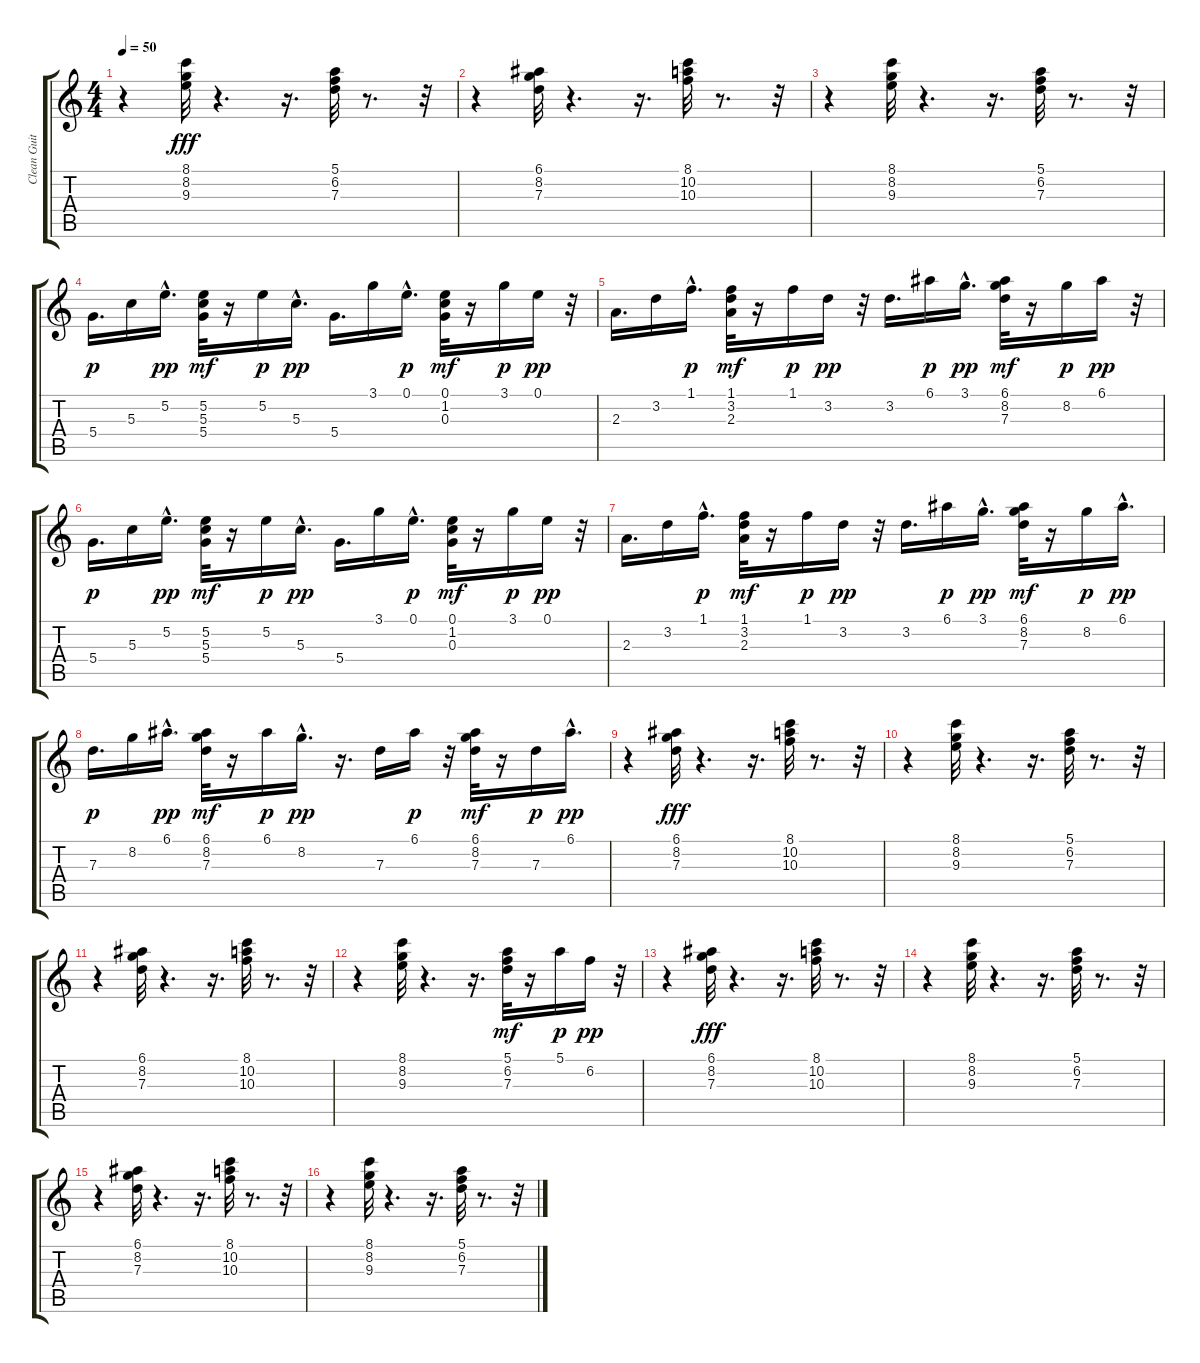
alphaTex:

\track ("Clean Guitar" "Clean Guit") {instrument electricguitarclean}
\staff {score tabs}
\tuning (E4 B3 G3 D3 A2 E2) {hide}
\ts (4 4)
\tempo 50
\clef g2
\ks c
r.4{dy fff} (8.1 8.2 9.3).32 r.4{d} r.16{d} (5.1 6.2 7.3).32 r.8{d} r.32 |
r.4 (6.1 8.2 7.3).32 r.4{d} r.16{d} (8.1 10.2 10.3).32 r.8{d} r.32 |
r.4 (8.1 8.2 9.3).32 r.4{d} r.16{d} (5.1 6.2 7.3).32 r.8{d} r.32 |
5.4.16{d dy p balance 0 instrument electricguitarclean} 5.3.16 5.2{hac}.16{d dy pp} (5.2 5.3 5.4).32{dy mf balance 16} r.16 5.2.16{dy p balance 0} 5.3{hac}.16{d dy pp} 5.4.16{d} 3.1.16 0.1{hac}.16{d dy p} (0.1 1.2 0.3).32{dy mf balance 16} r.16 3.1.16{dy p balance 0} 0.1.16{dy pp} r.32 |
2.3.16{d} 3.2.16 1.1{hac}.16{d dy p} (1.1 3.2 2.3).32{dy mf balance 16} r.16 1.1.16{dy p balance 0} 3.2.16{dy pp} r.32 3.2.16{d} 6.1.16{dy p} 3.1{hac}.16{d dy pp} (6.1 8.2 7.3).32{dy mf balance 16} r.16 8.2.16{dy p balance 0} 6.1.16{dy pp} r.32 |
5.4.16{d dy p} 5.3.16 5.2{hac}.16{d dy pp} (5.2 5.3 5.4).32{dy mf balance 16} r.16 5.2.16{dy p balance 0} 5.3{hac}.16{d dy pp} 5.4.16{d} 3.1.16 0.1{hac}.16{d dy p} (0.1 1.2 0.3).32{dy mf balance 16} r.16 3.1.16{dy p balance 0} 0.1.16{dy pp} r.32 |
2.3.16{d} 3.2.16 1.1{hac}.16{d dy p} (1.1 3.2 2.3).32{dy mf balance 16} r.16 1.1.16{dy p balance 0} 3.2.16{dy pp} r.32 3.2.16{d} 6.1.16{dy p} 3.1{hac}.16{d dy pp} (6.1 8.2 7.3).32{dy mf balance 16} r.16 8.2.16{dy p balance 0} 6.1{hac}.16{d dy pp} |
7.3.16{d dy p} 8.2.16 6.1{hac}.16{d dy pp} (6.1 8.2 7.3).32{dy mf balance 16} r.16 6.1.16{dy p balance 0} 8.2{hac}.16{d dy pp} r.16{d} 7.3.16{balance 0} 6.1.16{dy p} r.32 (6.1 8.2 7.3).32{dy mf balance 16} r.16 7.3.16{dy p balance 0} 6.1{hac}.16{d dy pp} |
r.4 (6.1 8.2 7.3).32{dy fff balance 16 instrument electricguitarclean} r.4{d} r.16{d} (8.1 10.2 10.3).32 r.8{d} r.32 |
r.4 (8.1 8.2 9.3).32 r.4{d} r.16{d} (5.1 6.2 7.3).32 r.8{d} r.32 |
r.4 (6.1 8.2 7.3).32 r.4{d} r.16{d} (8.1 10.2 10.3).32 r.8{d} r.32 |
r.4 (8.1 8.2 9.3).32 r.4{d} r.16{d} (5.1 6.2 7.3).32{dy mf balance 16 instrument electricguitarclean} r.16 5.1.16{dy p balance 0} 6.2.16{dy pp} r.32 |
r.4 (6.1 8.2 7.3).32{dy fff balance 16 instrument electricguitarclean} r.4{d} r.16{d} (8.1 10.2 10.3).32 r.8{d} r.32 |
r.4 (8.1 8.2 9.3).32 r.4{d} r.16{d} (5.1 6.2 7.3).32 r.8{d} r.32 |
r.4 (6.1 8.2 7.3).32 r.4{d} r.16{d} (8.1 10.2 10.3).32 r.8{d} r.32 |
r.4 (8.1 8.2 9.3).32 r.4{d} r.16{d} (5.1 6.2 7.3).32 r.8{d} r.32
